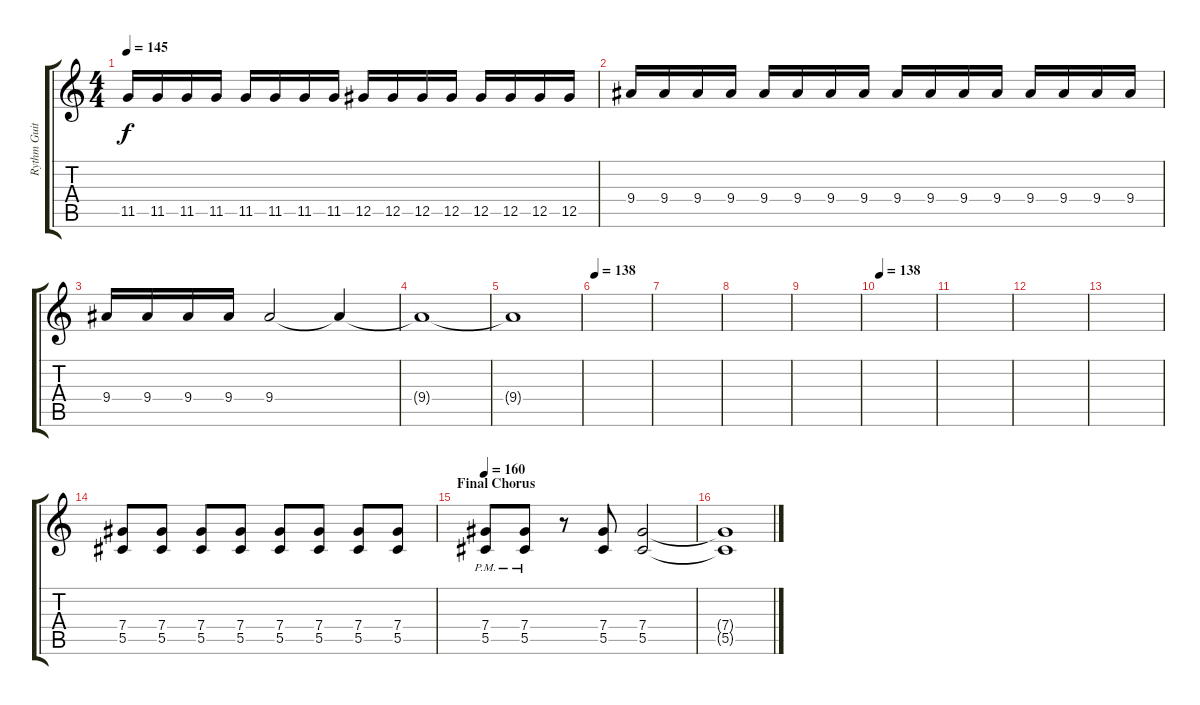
\track ("Rythm Guitar (Rafael Mendes)" "Rythm Guit") {instrument overdrivenguitar}
\staff {score tabs}
\tuning (Eb4 Bb3 Gb3 Db3 Ab2 Eb2) {hide}
\ts (4 4)
\tempo 145
\clef g2
\ks c
11.5.16{dy f} 11.5.16 11.5.16 11.5.16 11.5.16 11.5.16 11.5.16 11.5.16 12.5.16 12.5.16 12.5.16 12.5.16 12.5.16 12.5.16 12.5.16 12.5.16 |
9.4.16 9.4.16 9.4.16 9.4.16 9.4.16 9.4.16 9.4.16 9.4.16 9.4.16 9.4.16 9.4.16 9.4.16 9.4.16 9.4.16 9.4.16 9.4.16 |
9.4.16 9.4.16 9.4.16 9.4.16 9.4.2 9.4{t}.4 |
9.4{t}.1 |
9.4{t}.1 |
\tempo 138
|
|
|
|
\tempo 138
|
|
|
|
(7.4 5.5).8 (7.4 5.5).8 (7.4 5.5).8 (7.4 5.5).8 (7.4 5.5).8 (7.4 5.5).8 (7.4 5.5).8 (7.4 5.5).8 |
\section ("" "Final Chorus")
\tempo 160
(7.4 5.5{pm}).8 (7.4 5.5{pm}).8 r.8 (7.4 5.5).8 (7.4 5.5).2 |
(7.4{t} 5.5{t}).1
